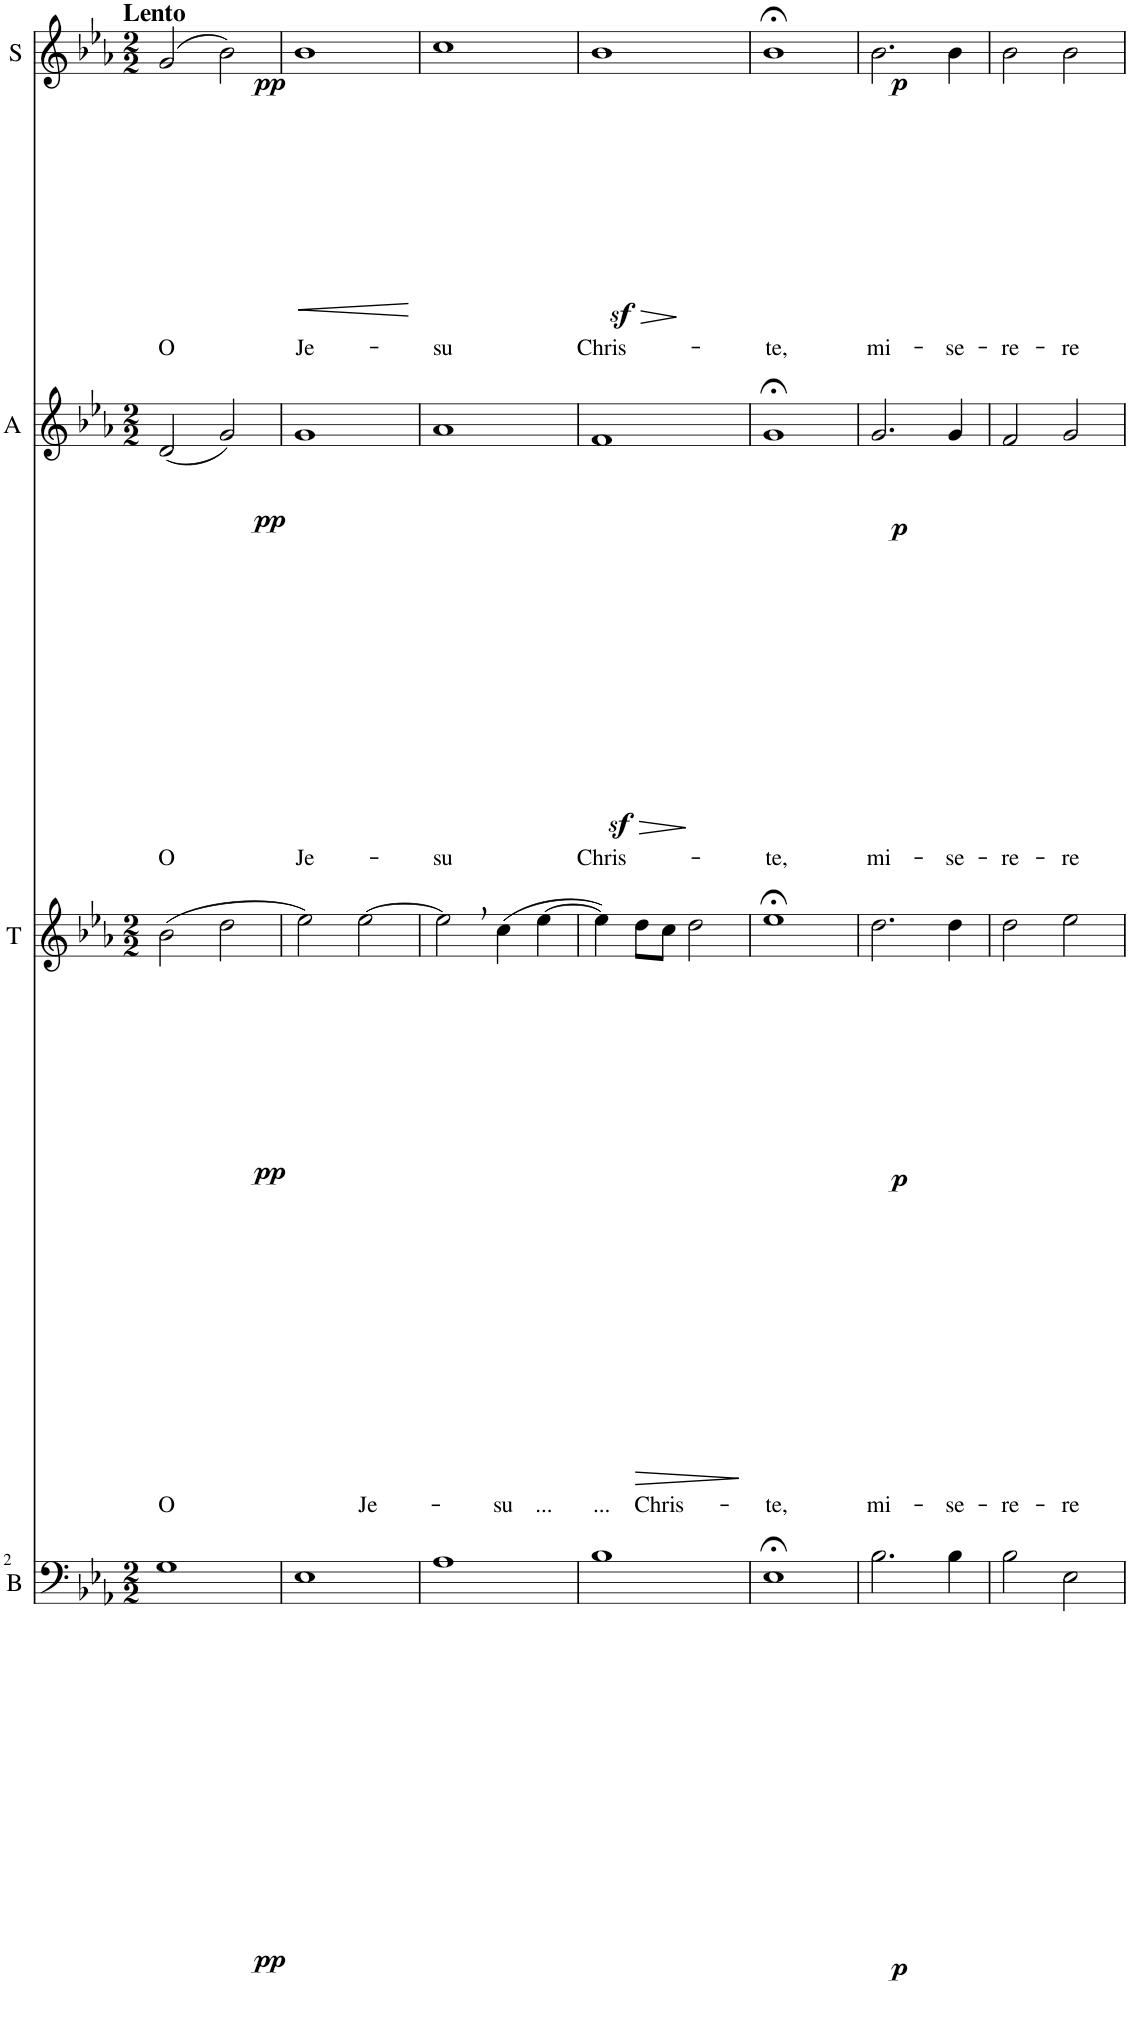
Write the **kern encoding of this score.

**kern	**text	**dynam	**kern	**text	**dynam	**kern	**text	**dynam	**kern	**text	**dynam
*part4	*part4	*part4	*part3	*part3	*part3	*part2	*part2	*part2	*part1	*part1	*part1
*staff4	*staff4	*staff4	*staff3	*staff3	*staff3	*staff2	*staff2	*staff2	*staff1	*staff1	*staff1
*I"B	*	*	*I"T	*	*	*I"A	*	*	*I"S	*	*
*I'B	*	*	*I'T	*	*	*I'A	*	*	*I'S	*	*
*clefF4	*	*	*clefG2	*	*	*clefG2	*	*	*clefG2	*	*
*k[b-e-a-]	*	*	*k[b-e-a-]	*	*	*k[b-e-a-]	*	*	*k[b-e-a-]	*	*
*M2/2	*	*	*M2/2	*	*	*M2/2	*	*	*M2/2	*	*
=1	=1	=1	=1	=1	=1	=1	=1	=1	=1	=1	=1
!	!	!	!	!	!	!	!	!	!LO:TX:a:B:t=Lento	!	!
!	!LO:LY:b	!LO:DY:b	!	!LO:LY:b	!LO:DY:b	!	!LO:LY:b	!LO:DY:b	!	!LO:LY:b	!LO:DY:b
1G	O	pp	(2b-\	O	pp	(2d/	O	pp	(2g/	O	pp
.	.	.	2dd\	.	.	2g/)	.	.	2b-\)	.	.
=2	=2	=2	=2	=2	=2	=2	=2	=2	=2	=2	=2
!	!LO:LY:b	!	!	!	!	!	!LO:LY:b	!	!	!LO:LY:b	!LO:HP:b
1E-	Je-	.	2ee-\)	.	.	1g	Je-	.	1b-	Je-	<
!	!	!	!	!LO:LY:b	!	!	!	!	!	!	!
.	.	.	[2ee-\	Je-	.	.	.	.	.	.	.
.	.	.	.	.	.	.	.	.	.	.	[
=3	=3	=3	=3	=3	=3	=3	=3	=3	=3	=3	=3
!	!LO:LY:b	!	!	!	!	!	!LO:LY:b	!	!	!LO:LY:b	!
1A-	-su	.	2ee-,\]	.	.	1a-	-su	.	1cc	-su	.
!	!	!	!	!LO:LY:b	!	!	!	!	!	!	!
.	.	.	(4cc\	-su	.	.	.	.	.	.	.
!	!	!	!	!LO:LY:b	!	!	!	!	!	!	!
.	.	.	[4ee-\	...	.	.	.	.	.	.	.
=4	=4	=4	=4	=4	=4	=4	=4	=4	=4	=4	=4
!	!LO:LY:b	!LO:HP:b	!	!LO:LY:b	!	!	!LO:LY:b	!LO:HP:b	!	!LO:LY:b	!LO:HP:b
1B-	Chris-	>	4ee-\])	...	.	1fz<	Chris-	>	1b-z<	Chris-	>
!	!	!	!	!LO:LY:b	!LO:HP:b	!	!	!	!	!	!
.	.	.	8dd\L	Chris-	>	.	.	.	.	.	.
.	.	.	8cc\J	.	.	.	.	.	.	.	.
.	.	.	2dd\	.	.	.	.	.	.	.	.
.	.	]	.	.	]	.	.	]	.	.	]
=5	=5	=5	=5	=5	=5	=5	=5	=5	=5	=5	=5
!	!LO:LY:b	!	!	!LO:LY:b	!	!	!LO:LY:b	!	!	!LO:LY:b	!
1E-;<	-te,	.	1ee-;<	-te,	.	1g;<	-te,	.	1b-;<	-te,	.
=6	=6	=6	=6	=6	=6	=6	=6	=6	=6	=6	=6
!	!LO:LY:b	!LO:DY:b	!	!LO:LY:b	!LO:DY:b	!	!LO:LY:b	!LO:DY:b	!	!LO:LY:b	!LO:DY:b
2.B-\	mi-	p	2.dd\	mi-	p	2.g/	mi-	p	2.b-\	mi-	p
!	!LO:LY:b	!	!	!LO:LY:b	!	!	!LO:LY:b	!	!	!LO:LY:b	!
4B-\	-se-	.	4dd\	-se-	.	4g/	-se-	.	4b-\	-se-	.
=7	=7	=7	=7	=7	=7	=7	=7	=7	=7	=7	=7
!	!LO:LY:b	!	!	!LO:LY:b	!	!	!LO:LY:b	!	!	!LO:LY:b	!
2B-\	-re-	.	2dd\	-re-	.	2f/	-re-	.	2b-\	-re-	.
!	!LO:LY:b	!	!	!LO:LY:b	!	!	!LO:LY:b	!	!	!LO:LY:b	!
2E-\	-re	.	2ee-\	-re	.	2g/	-re	.	2b-\	-re	.
=	=	=	=	=	=	=	=	=	=	=	=
*-	*-	*-	*-	*-	*-	*-	*-	*-	*-	*-	*-
